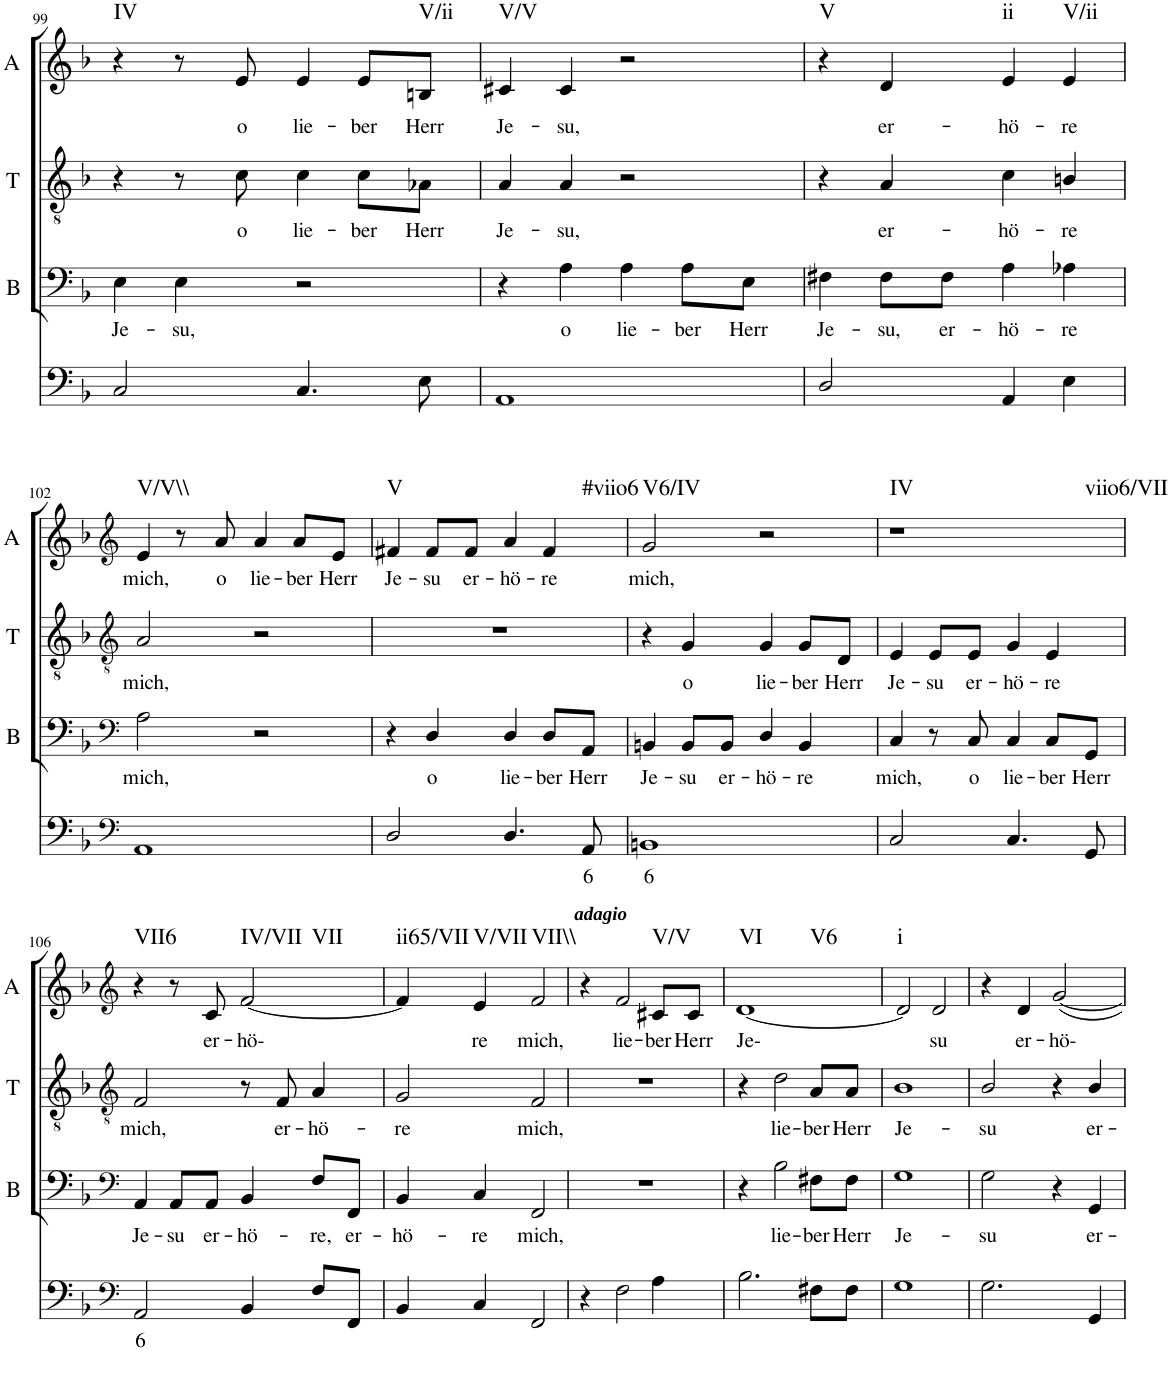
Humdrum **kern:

**kern	**text	**kern	**text	**kern	**text	**kern	**text	**harte
*part4	*part4	*part3	*part3	*part2	*part2	*part1	*part1	*part1
*staff4	*staff4	*staff3	*staff3	*staff2	*staff2	*staff1	*staff1	*
*I"Continuo	*	*I"Bass	*	*I"Tenor	*	*I"Alto	*	*
*	*	*I'B	*	*I'T	*	*I'A	*	*
!!LO:PB:g=z
*clefF4	*	*clefF4	*	*clefGv2	*	*clefG2	*	*
*k[b-]	*	*k[b-]	*	*k[b-]	*	*k[b-]	*	*
*M4/4	*	*M4/4	*	*M4/4	*	*M4/4	*	*
=99	=99	=99	=99	=99	=99	=99	=99	=99
!	!	!	!LO:LY:b	!	!	!	!	!LO:H:kt=IV
2C/	.	4E\	Je-	4r	.	4r	.	N
!	!	!	!LO:LY:b	!	!	!	!	!
.	.	4E\	su,	8r	.	8r	.	.
!	!	!	!	!	!LO:LY:b	!	!LO:LY:b	!
.	.	.	.	8c\	o	8e/	o	.
!	!	!	!	!	!LO:LY:b	!	!LO:LY:b	!
4.C/	.	2r	.	4c\	lie-	4e/	lie-	.
!	!	!	!	!	!LO:LY:b	!	!LO:LY:b	!
.	.	.	.	8c\L	ber	8e/L	ber	.
!	!	!	!	!	!LO:LY:b	!	!LO:LY:b	!LO:H:kt=V/ii
8E\	.	.	.	8A-X\J	Herr	8Bn/J	Herr	N
=100	=100	=100	=100	=100	=100	=100	=100	=100
!	!	!	!	!	!LO:LY:b	!	!LO:LY:b	!LO:H:kt=V/V
1AA	.	4r	.	4A/	Je-	4c#X/	Je-	N
!	!	!	!LO:LY:b	!	!LO:LY:b	!	!LO:LY:b	!
.	.	4A\	o	4A/	su,	4c#/	su,	.
!	!	!	!LO:LY:b	!	!	!	!	!
.	.	4A\	lie-	2r	.	2r	.	.
!	!	!	!LO:LY:b	!	!	!	!	!
.	.	8A\L	ber	.	.	.	.	.
!	!	!	!LO:LY:b	!	!	!	!	!
.	.	8E\J	Herr	.	.	.	.	.
=101	=101	=101	=101	=101	=101	=101	=101	=101
!	!	!	!LO:LY:b	!	!	!	!	!LO:H:kt=V
2D/	.	4F#X\	Je-	4r	.	4r	.	N
!	!	!	!LO:LY:b	!	!LO:LY:b	!	!LO:LY:b	!
.	.	8F#\L	su,	4A/	er-	4d/	er-	.
!	!	!	!LO:LY:b	!	!	!	!	!
.	.	8F#\J	er-	.	.	.	.	.
!	!	!	!LO:LY:b	!	!LO:LY:b	!	!LO:LY:b	!LO:H:kt=ii
4AA/	.	4A\	hö-	4c\	hö-	4e/	hö-	N
!	!	!	!LO:LY:b	!	!LO:LY:b	!	!LO:LY:b	!LO:H:kt=V/ii
4E\	.	4A-X\	re	4Bn/	re	4e/	re	N
!!LO:LB:g=z
=102	=102	=102	=102	=102	=102	=102	=102	=102
*clefF4	*	*clefF4	*	*clefGv2	*	*clefG2	*	*
!	!	!	!LO:LY:b	!	!LO:LY:b	!	!LO:LY:b	!LO:H:kt=V/V\\
1AA	.	2A\	mich,	2A/	mich,	4e/	mich,	N
.	.	.	.	.	.	8r	.	.
!	!	!	!	!	!	!	!LO:LY:b	!
.	.	.	.	.	.	8a/	o	.
!	!	!	!	!	!	!	!LO:LY:b	!
.	.	2r	.	2r	.	4a/	lie-	.
!	!	!	!	!	!	!	!LO:LY:b	!
.	.	.	.	.	.	8a/L	ber	.
!	!	!	!	!	!	!	!LO:LY:b	!
.	.	.	.	.	.	8e/J	Herr	.
=103	=103	=103	=103	=103	=103	=103	=103	=103
!	!	!	!	!	!	!	!LO:LY:b	!LO:H:kt=V
2D/	.	4r	.	1r	.	4f#X/	Je-	N
!	!	!	!LO:LY:b	!	!	!	!LO:LY:b	!
.	.	4D/	o	.	.	8f#/L	su	.
!	!	!	!	!	!	!	!LO:LY:b	!
.	.	.	.	.	.	8f#/J	er-	.
!	!	!	!LO:LY:b	!	!	!	!LO:LY:b	!
4.D/	.	4D/	lie-	.	.	4a/	hö-	.
!	!	!	!LO:LY:b	!	!	!	!LO:LY:b	!LO:H:kt=#viio6
.	.	8D/L	ber	.	.	4f#/	re	N
!	!LO:LY:b	!	!LO:LY:b	!	!	!	!	!
8AA/	6	8AA/J	Herr	.	.	.	.	.
=104	=104	=104	=104	=104	=104	=104	=104	=104
!	!LO:LY:b	!	!LO:LY:b	!	!	!	!LO:LY:b	!LO:H:kt=V6/IV
1BBn	6	4BBn/	Je-	4r	.	2g/	mich,	N
!	!	!	!LO:LY:b	!	!LO:LY:b	!	!	!
.	.	8BB/L	su	4G/	o	.	.	.
!	!	!	!LO:LY:b	!	!	!	!	!
.	.	8BB/J	er-	.	.	.	.	.
!	!	!	!LO:LY:b	!	!LO:LY:b	!	!	!
.	.	4D/	hö-	4G/	lie-	2r	.	.
!	!	!	!LO:LY:b	!	!LO:LY:b	!	!	!
.	.	4BB/	re	8G/L	ber	.	.	.
!	!	!	!	!	!LO:LY:b	!	!	!
.	.	.	.	8D/J	Herr	.	.	.
=105	=105	=105	=105	=105	=105	=105	=105	=105
!	!	!	!LO:LY:b	!	!LO:LY:b	!	!	!LO:H:n=1:kt=IV
!	!	!	!	!	!	!	!	!LO:H:n=2:kt=viio6/VII
2C/	.	4C/	mich,	4E/	Je-	1r	.	N N
!	!	!	!	!	!LO:LY:b	!	!	!
.	.	8r	.	8E/L	su	.	.	.
!	!	!	!LO:LY:b	!	!LO:LY:b	!	!	!
.	.	8C/	o	8E/J	er-	.	.	.
!	!	!	!LO:LY:b	!	!LO:LY:b	!	!	!
4.C/	.	4C/	lie-	4G/	hö-	.	.	.
!	!	!	!LO:LY:b	!	!LO:LY:b	!	!	!
.	.	8C/L	ber	4E/	re	.	.	.
!	!	!	!LO:LY:b	!	!	!	!	!
8GG/	.	8GG/J	Herr	.	.	.	.	.
!!LO:LB:g=z
=106	=106	=106	=106	=106	=106	=106	=106	=106
*clefF4	*	*clefF4	*	*clefGv2	*	*clefG2	*	*
!	!LO:LY:b	!	!LO:LY:b	!	!LO:LY:b	!	!	!LO:H:kt=VII6
2AA/	6	4AA/	Je-	2F/	mich,	4r	.	N
!	!	!	!LO:LY:b	!	!	!	!	!
.	.	8AA/L	su	.	.	8r	.	.
!	!	!	!LO:LY:b	!	!	!	!LO:LY:b	!
.	.	8AA/J	er-	.	.	8c/	er-	.
!	!	!	!LO:LY:b	!	!	!	!LO:LY:b	!LO:H:n=1:kt=IV/VII
!	!	!	!	!	!	!	!	!LO:H:n=2:kt=VII
4BB-/	.	4BB-/	hö-	8r	.	[2f/	hö-	N N
!	!	!	!	!	!LO:LY:b	!	!	!
.	.	.	.	8F/	er-	.	.	.
!	!	!	!LO:LY:b	!	!LO:LY:b	!	!	!
8F/L	.	8F/L	re,	4A/	hö-	.	.	.
!	!	!	!LO:LY:b	!	!	!	!	!
8FF/J	.	8FF/J	er-	.	.	.	.	.
=107	=107	=107	=107	=107	=107	=107	=107	=107
!	!	!	!LO:LY:b	!	!LO:LY:b	!	!	!LO:H:kt=ii65/VII
4BB-/	.	4BB-/	hö-	2G/	re	4f/]	.	N
!	!	!	!LO:LY:b	!	!	!	!LO:LY:b	!LO:H:kt=V/VII
4C/	.	4C/	re	.	.	4e/	re	N
!	!	!	!LO:LY:b	!	!LO:LY:b	!	!LO:LY:b	!LO:H:kt=VII\\
2FF/	.	2FF/	mich,	2F/	mich,	2f/	mich,	N
=108	=108	=108	=108	=108	=108	=108	=108	=108
4r	.	1r	.	1r	.	4r	.	.
!	!	!	!	!	!	!LO:TX:a:Bi:t=adagio	!	!
!	!	!	!	!	!	!	!LO:LY:b	!
2F\	.	.	.	.	.	2f/	lie-	.
!	!	!	!	!	!	!	!LO:LY:b	!LO:H:kt=V/V
4A\	.	.	.	.	.	8c#X/L	ber	N
!	!	!	!	!	!	!	!LO:LY:b	!
.	.	.	.	.	.	8c#/J	Herr	.
=109	=109	=109	=109	=109	=109	=109	=109	=109
!	!	!	!	!	!	!	!LO:LY:b	!LO:H:n=1:kt=VI
!	!	!	!	!	!	!	!	!LO:H:n=2:kt=V6
2.B-\	.	4r	.	4r	.	[1d	Je-	N N
!	!	!	!LO:LY:b	!	!LO:LY:b	!	!	!
.	.	2B-\	lie-	2d\	lie-	.	.	.
!	!	!	!LO:LY:b	!	!LO:LY:b	!	!	!
8F#X\L	.	8F#X\L	ber	8A/L	ber	.	.	.
!	!	!	!LO:LY:b	!	!LO:LY:b	!	!	!
8F#\J	.	8F#\J	Herr	8A/J	Herr	.	.	.
=110	=110	=110	=110	=110	=110	=110	=110	=110
!	!	!	!LO:LY:b	!	!LO:LY:b	!	!	!LO:H:kt=i
1G	.	1G	Je-	1B-	Je-	2d/]	.	N
!	!	!	!	!	!	!	!LO:LY:b	!
.	.	.	.	.	.	2d/	su	.
=111	=111	=111	=111	=111	=111	=111	=111	=111
!	!	!	!LO:LY:b	!	!LO:LY:b	!	!	!
2.G\	.	2G\	su	2B-/	su	4r	.	.
!	!	!	!	!	!	!	!LO:LY:b	!
.	.	.	.	.	.	4d/	er-	.
!	!	!	!	!	!	!	!LO:LY:b	!
.	.	4r	.	4r	.	[2g/	hö-	.
!	!	!	!LO:LY:b	!	!LO:LY:b	!	!	!
4GG/	.	4GG/	er-	4B-/	er-	.	.	.
=	=	=	=	=	=	=	=	=
*-	*-	*-	*-	*-	*-	*-	*-	*-
